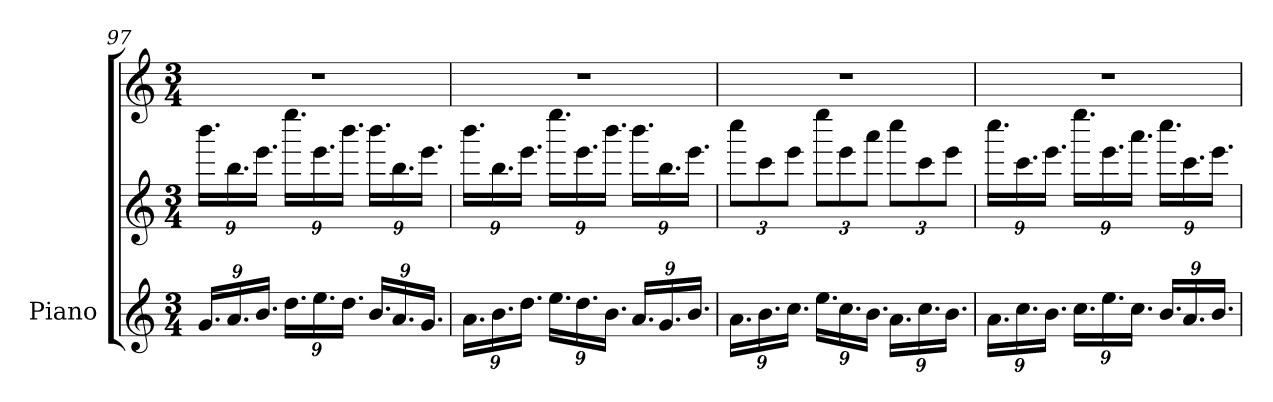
**kern	**kern	**kern
*part1	*part1	*part1
*staff3	*staff2	*staff1
*I"Piano	*	*
*I'Pno.	*	*
*clefG2	*clefG2	*clefG2
*k[]	*k[]	*k[]
*M3/4	*M3/4	*M3/4
*Xbrackettup	*Xbrackettup	*
=97	=97	=97
18.g/LL	18.bbb\LL	2.r
18.a/	18.bb\	.
18.b/JJ	18.eee\JJ	.
18.dd\LL	18.eeee\LL	.
18.ee\	18.eee\	.
18.dd\JJ	18.bbb\JJ	.
18.b/LL	18.bbb\LL	.
18.a/	18.bb\	.
18.g/JJ	18.eee\JJ	.
=98	=98	=98
18.a\LL	18.bbb\LL	2.r
18.b\	18.bb\	.
18.dd\JJ	18.eee\JJ	.
18.ee\LL	18.eeee\LL	.
18.dd\	18.eee\	.
18.b\JJ	18.bbb\JJ	.
18.a/LL	18.bbb\LL	.
18.g/	18.bb\	.
18.b/JJ	18.eee\JJ	.
!!LO:LB:g=z
=99	=99	=99
18.a\LL	12cccc\L	2.r
18.b\	12ccc\	.
18.cc\JJ	12eee\J	.
18.ee\LL	12eeee\L	.
18.cc\	12eee\	.
18.b\JJ	12aaa\J	.
18.a\LL	12cccc\L	.
18.cc\	12ccc\	.
18.b\JJ	12eee\J	.
=100	=100	=100
18.a\LL	18.cccc\LL	2.r
18.cc\	18.ccc\	.
18.b\JJ	18.eee\JJ	.
18.cc\LL	18.eeee\LL	.
18.ee\	18.eee\	.
18.cc\JJ	18.aaa\JJ	.
18.b/LL	18.cccc\LL	.
18.a/	18.ccc\	.
18.b/JJ	18.eee\JJ	.
=	=	=
*-	*-	*-
